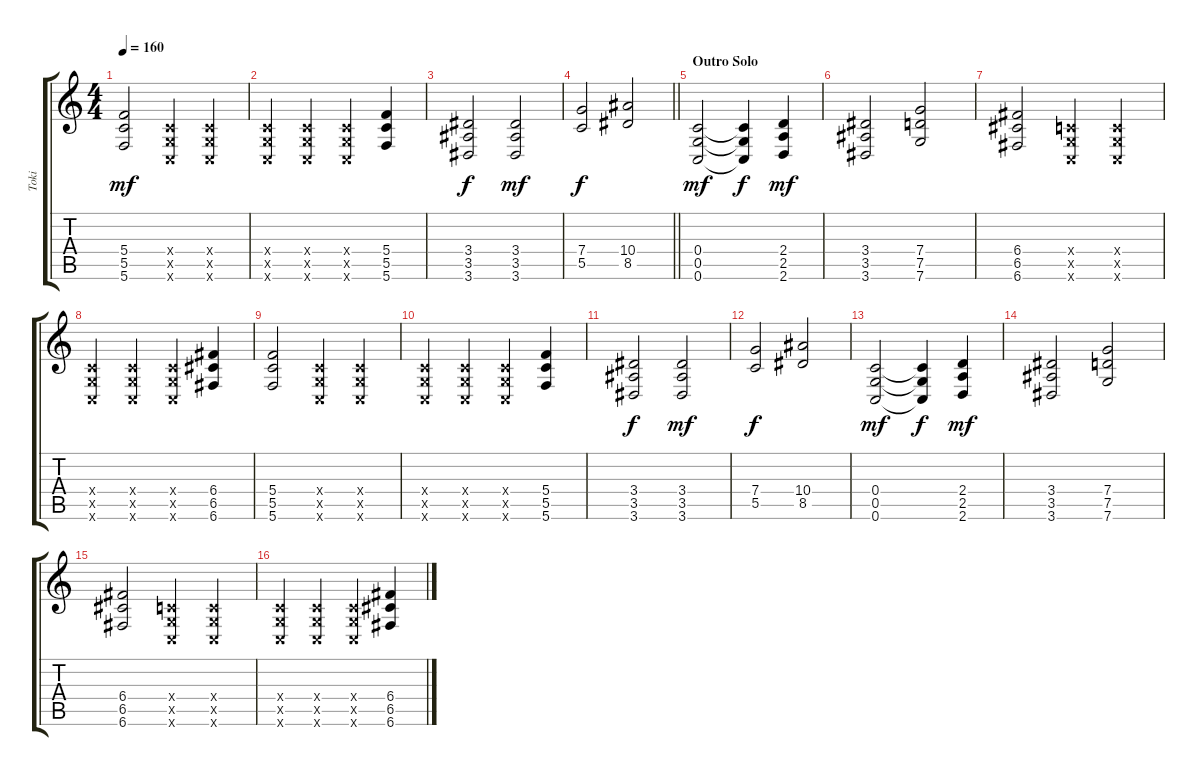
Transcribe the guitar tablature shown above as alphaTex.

\track ("Toki" "Toki") {instrument distortionguitar}
\staff {score tabs}
\tuning (D4 A3 F3 C3 G2 C2) {hide}
\ts (4 4)
\tempo 160
\clef g2
\ks c
(5.4 5.5 5.6).2{dy mf} (0.4{x} 0.5{x} 0.6{x}).4 (0.4{x} 0.5{x} 0.6{x}).4 |
(0.4{x} 0.5{x} 0.6{x}).4 (0.4{x} 0.5{x} 0.6{x}).4 (0.4{x} 0.5{x} 0.6{x}).4 (5.4 5.5 5.6).4 |
(3.4 3.5 3.6).2{dy f} (3.4 3.5 3.6).2{dy mf} |
\barLineRight lightlight
(7.4 5.5).2{dy f} (10.4 8.5).2 |
\section ("" "Outro Solo")
(0.4 0.5 0.6).2{dy mf} (0.4{t} 0.5{t} 0.6{t}).4{dy f} (2.4 2.5 2.6).4{dy mf} |
(3.4 3.5 3.6).2 (7.4 7.5 7.6).2 |
(6.4 6.5 6.6).2 (0.4{x} 0.5{x} 0.6{x}).4 (0.4{x} 0.5{x} 0.6{x}).4 |
(0.4{x} 0.5{x} 0.6{x}).4 (0.4{x} 0.5{x} 0.6{x}).4 (0.4{x} 0.5{x} 0.6{x}).4 (6.4 6.5 6.6).4 |
(5.4 5.5 5.6).2 (0.4{x} 0.5{x} 0.6{x}).4 (0.4{x} 0.5{x} 0.6{x}).4 |
(0.4{x} 0.5{x} 0.6{x}).4 (0.4{x} 0.5{x} 0.6{x}).4 (0.4{x} 0.5{x} 0.6{x}).4 (5.4 5.5 5.6).4 |
(3.4 3.5 3.6).2{dy f} (3.4 3.5 3.6).2{dy mf} |
(7.4 5.5).2{dy f} (10.4 8.5).2 |
(0.4 0.5 0.6).2{dy mf} (0.4{t} 0.5{t} 0.6{t}).4{dy f} (2.4 2.5 2.6).4{dy mf} |
(3.4 3.5 3.6).2 (7.4 7.5 7.6).2 |
(6.4 6.5 6.6).2 (0.4{x} 0.5{x} 0.6{x}).4 (0.4{x} 0.5{x} 0.6{x}).4 |
(0.4{x} 0.5{x} 0.6{x}).4 (0.4{x} 0.5{x} 0.6{x}).4 (0.4{x} 0.5{x} 0.6{x}).4 (6.4 6.5 6.6).4
